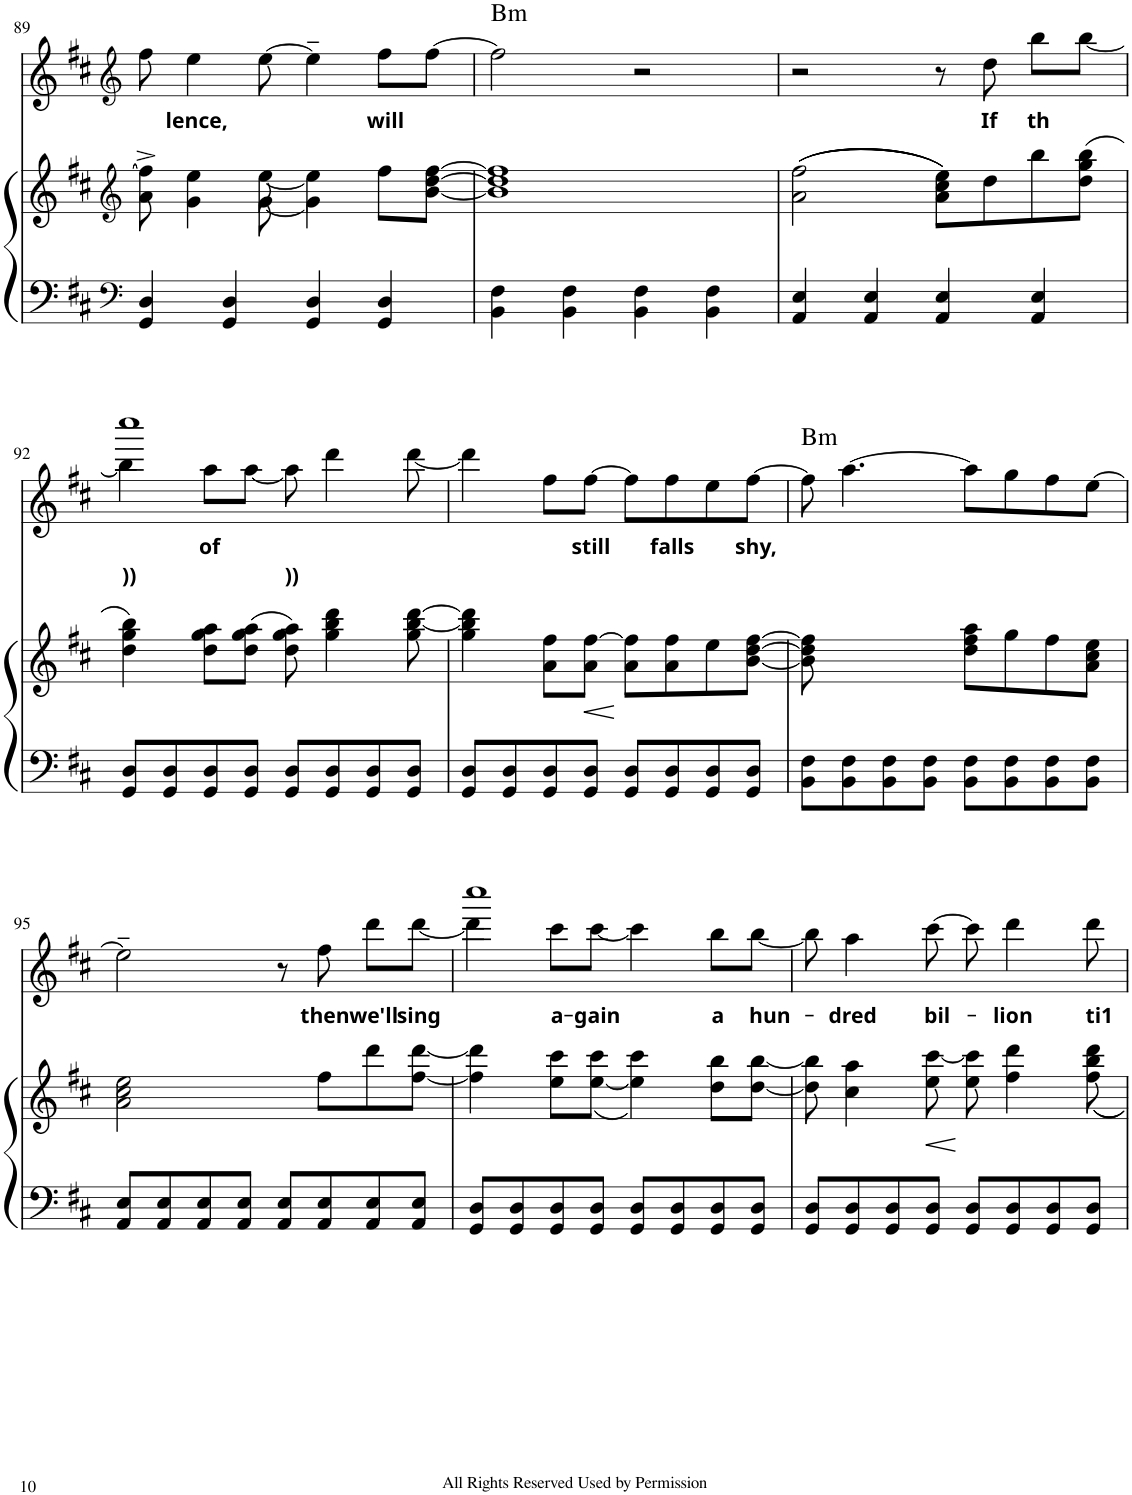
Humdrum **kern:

**kern	**kern	**dynam	**kern	**text	**text	**harte
*part2	*part2	*part2	*part1	*part1	*part1	*part1
*staff3	*staff2	*staff2/3	*staff1	*staff1	*staff1	*
!!LO:PB:g=z
*clefF4	*clefG2	*	*clefG2	*	*	*
*k[f#c#]	*k[f#c#]	*	*k[f#c#]	*	*	*
*M2/2	*M2/2	*	*M4/4	*	*	*
=89	=89	=89	=89	=89	=89	=89
*	*^	*	*	*	*	*
4GG/ 4D/	8a\^ 8ff#\]^	4.ryy	.	8ff#\	.	.	.
!	!	!	!	!	!LO:LY:b	!	!
.	4g\ 4ee\	.	.	4ee\	lence,	.	.
4GG/ 4D/	.	.	.	.	.	.	.
.	[8ee\	[8g\	.	[8ee\	.	.	.
4GG/ 4D/	4ee\]	4g\]	.	4ee~\]	.	.	.
!	!	!	!	!	!LO:LY:b	!	!
4GG/ 4D/	8ff#\L	4ryy	.	8ff#\L	will	.	.
.	[8b\ [8dd\ [8ff#\J	.	.	[8ff#\J	.	.	.
*	*v	*v	*	*	*	*	*
=90	=90	=90	=90	=90	=90	=90
!	!	!	!	!	!	!LO:H:kt=m
4BB\ 4F#\	1b] 1dd] 1ff#]	.	2ff#\]	.	.	B:min
4BB\ 4F#\	.	.	.	.	.	.
4BB\ 4F#\	.	.	2r	.	.	.
4BB\ 4F#\	.	.	.	.	.	.
=91	=91	=91	=91	=91	=91	=91
4AA/ 4E/	(((2a\ 2ff#\	.	2r	.	.	.
4AA/ 4E/	.	.	.	.	.	.
4AA/ 4E/	8a\ 8cc#\ 8ee\L)))	.	8r	.	.	.
!	!	!	!	!LO:LY:b	!	!
.	8dd\	.	8dd\	If	.	.
!	!	!	!	!LO:LY:b	!	!
4AA/ 4E/	8bb\	.	8bb\L	th	.	.
.	(8dd\ 8gg\ 8bb\J	.	[8bb\J	.	.	.
!!LO:LB:g=z
=92	=92	=92	=92	=92	=92	=92
!	!	!	!	!	!LO:LY:b	!
*	*	*	*^	*	*	*
8GG/ 8D/L	4dd\ 4gg\ 4bb\)	.	4bb\]	1cccc#	.	))	.
8GG/ 8D/	.	.	.	.	.	.	.
!	!	!	!	!	!LO:LY:b	!	!
8GG/ 8D/	8dd\ 8gg\ 8aa\L	.	8aa\L	.	of	.	.
8GG/ 8D/J	(8dd\ 8gg\ 8aa\J	.	[8aa\J	.	.	.	.
!	!	!	!	!	!	!LO:LY:b	!
8GG/ 8D/L	8dd\ 8gg\ 8aa\)	.	8aa\]	.	.	))	.
8GG/ 8D/	4gg\ 4bb\ 4ddd\	.	4ddd\	.	.	.	.
8GG/ 8D/	.	.	.	.	.	.	.
8GG/ 8D/J	8gg\ [8bb\ [8ddd\	.	[8ddd\	.	.	.	.
*	*	*	*v	*v	*	*	*
=93	=93	=93	=93	=93	=93	=93
8GG/ 8D/L	4gg\ 4bb\] 4ddd\]	.	4ddd\]	.	.	.
8GG/ 8D/	.	.	.	.	.	.
8GG/ 8D/	8a\ 8ff#\L	.	8ff#\L	.	.	.
!	!	!LO:HP:b	!	!LO:LY:b	!	!
8GG/ 8D/J	8a\ [8ff#\J	<	[8ff#\J	still	.	.
8GG/ 8D/L	8a\ 8ff#\]L	.	8ff#\L]	.	.	.
!	!	!	!	!LO:LY:b	!	!
8GG/ 8D/	8a\ 8ff#\	.	8ff#\	falls	.	.
8GG/ 8D/	8ee\	.	8ee\	.	.	.
!	!	!	!	!LO:LY:b	!	!
8GG/ 8D/J	[8b\ [8dd\ [8ff#\J	.	[8ff#\J	shy,	.	.
=94	=94	=94	=94	=94	=94	=94
!	!	!	!	!	!	!LO:H:kt=m
8BB\ 8F#\L	8b\] 8dd\] 8ff#\]	.	8ff#\]	.	.	B:min
8BB\ 8F#\	4.ryy	.	[4.aa\	.	.	.
8BB\ 8F#\	.	.	.	.	.	.
8BB\ 8F#\J	.	.	.	.	.	.
8BB\ 8F#\L	8dd\ 8ff#\ 8aa\L	.	8aa\L]	.	.	.
8BB\ 8F#\	8gg\	.	8gg\	.	.	.
8BB\ 8F#\	8ff#\	.	8ff#\	.	.	.
8BB\ 8F#\J	8a\ 8cc#\ 8ee\J	.	[8ee\J	.	.	.
!!LO:LB:g=z
=95	=95	=95	=95	=95	=95	=95
*^	*^	*	*	*	*	*
2ryy	8AA/ 8E/L	2a\ 2cc#\ 2ee\	8ryy	.	2ee~\]	.	.	.
*	*	*v	*v	*	*	*	*	*
.	8AA/ 8E/	.	.	.	.	.	.
.	8AA/ 8E/	.	.	.	.	.	.
.	8AA/ 8E/J	.	.	.	.	.	.
8AA/ 8E/L	2ryy	2ryy	.	8r	.	.	.
*	*	*^	*	*	*	*	*
!	!	!	!	!	!	!LO:LY:b	!	!
8AA/ 8E/	.	.	8ff#\L	.	8ff#\	then	.	.
!	!	!	!	!	!	!LO:LY:b	!	!
8AA/ 8E/	.	.	8ddd\	.	8ddd\L	we'll	.	.
!	!	!	!	!	!	!LO:LY:b	!	!
8AA/ 8E/J	.	.	[8ff#\ [8ddd\J	.	[8ddd\J	sing	.	.
*v	*v	*	*	*	*	*	*	*
=96	=96	=96	=96	=96	=96	=96	=96
*	*	*	*	*^	*	*	*
8GG/ 8D/L	1ryy	4ff#\] 4ddd\]	.	4ddd\]	1cccc#	.	.	.
8GG/ 8D/	.	.	.	.	.	.	.	.
!	!	!	!	!	!	!LO:LY:b	!	!
8GG/ 8D/	.	8ee\ 8ccc#\L	.	8ccc#\L	.	a-	.	.
!	!	!	!	!	!	!LO:LY:b	!	!
8GG/ 8D/J	.	([8ee\ 8ccc#\J	.	[8ccc#\J	.	-gain	.	.
8GG/ 8D/L	.	4ee\] 4ccc#\)	.	4ccc#\]	.	.	.	.
8GG/ 8D/	.	.	.	.	.	.	.	.
!	!	!	!	!	!	!LO:LY:b	!	!
8GG/ 8D/	.	8dd\ 8bb\L	.	8bb\L	.	a	.	.
!	!	!	!	!	!	!LO:LY:b	!	!
8GG/ 8D/J	.	[8dd\ [8bb\J	.	[8bb\J	.	hun-	.	.
*	*	*	*	*v	*v	*	*	*
=97	=97	=97	=97	=97	=97	=97	=97
8GG/ 8D/L	1ryy	8dd\] 8bb\]	.	8bb\]	.	.	.
!	!	!	!	!	!LO:LY:b	!	!
8GG/ 8D/	.	4cc#\ 4aa\	.	4aa\	-dred	.	.
8GG/ 8D/	.	.	.	.	.	.	.
!	!	!	!	!	!LO:LY:b	!	!
8GG/ 8D/J	.	8ee\ [8ccc#\	.	[8ccc#\	bil-	.	.
8GG/ 8D/L	.	8ee\ 8ccc#\]	[	8ccc#\]	.	.	.
!	!	!	!	!	!LO:LY:b	!	!
8GG/ 8D/	.	4ff#\ 4ddd\	.	4ddd\	-lion	.	.
8GG/ 8D/	.	.	.	.	.	.	.
!	!	!	!	!	!LO:LY:b	!	!
8GG/ 8D/J	.	8ff#\ 8bb\ 8ddd\	.	8ddd\	ti1	.	.
*	*v	*v	*	*	*	*	*
=	=	=	=	=	=	=
*-	*-	*-	*-	*-	*-	*-
